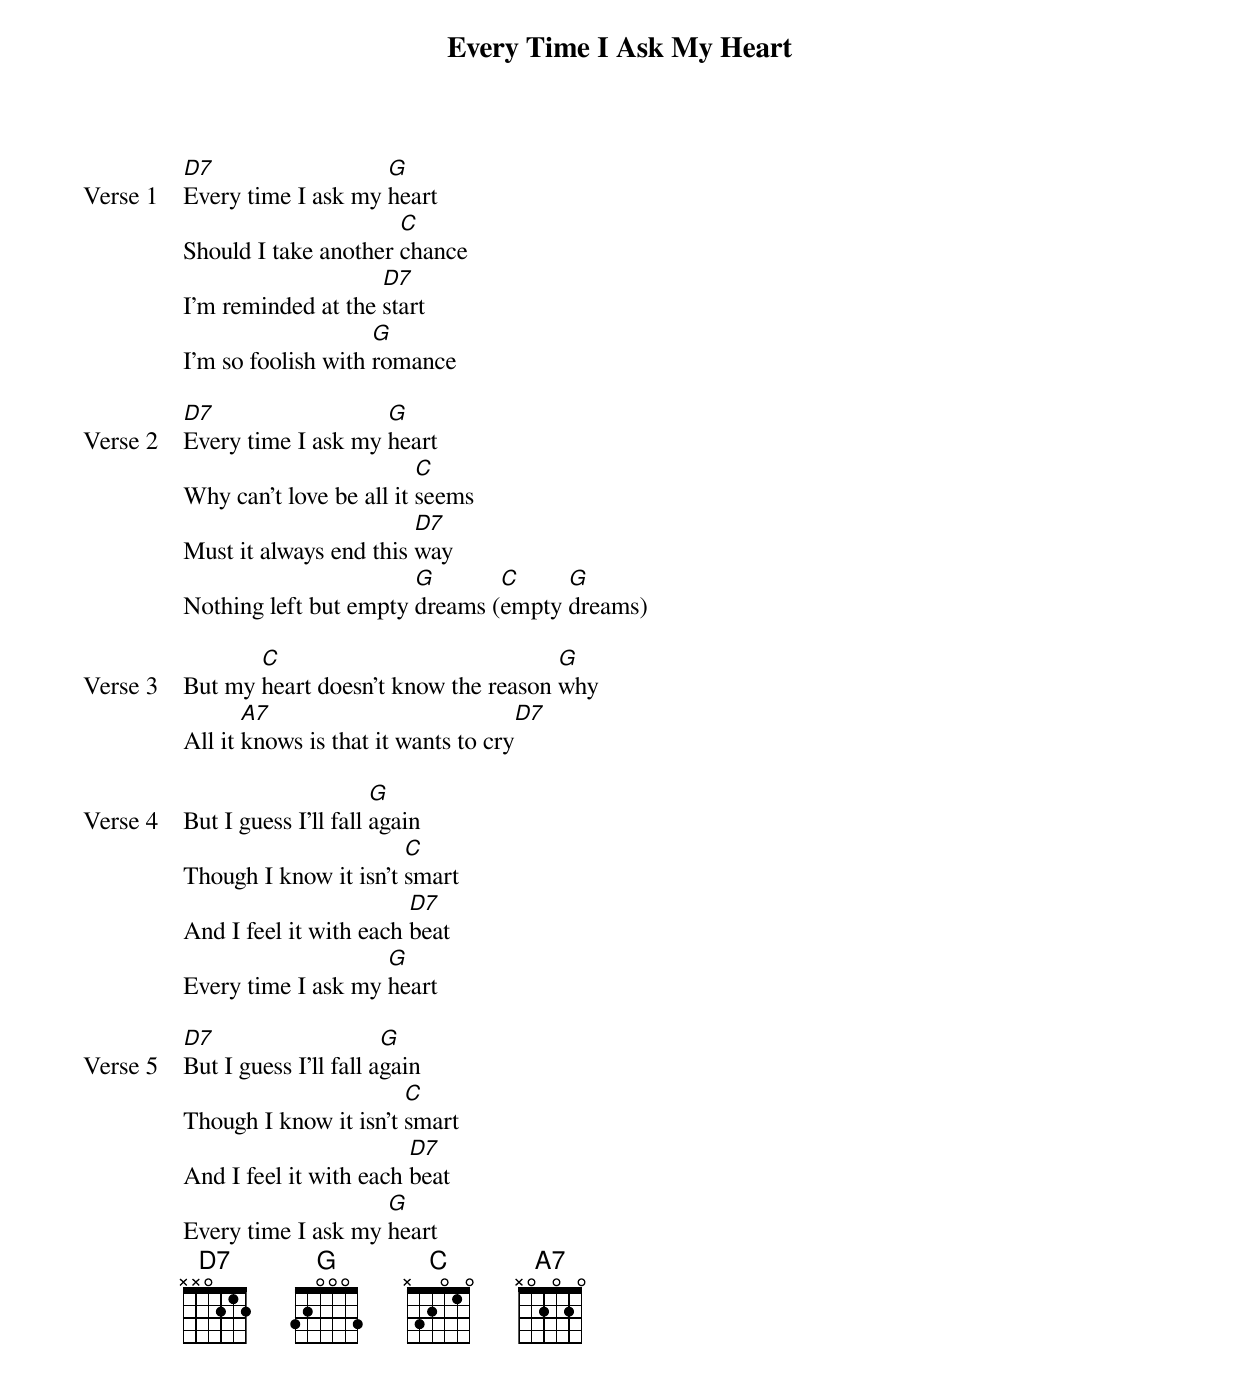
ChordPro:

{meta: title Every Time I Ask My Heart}
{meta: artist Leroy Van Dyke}
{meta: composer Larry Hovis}
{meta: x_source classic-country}
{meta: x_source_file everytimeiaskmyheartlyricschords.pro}
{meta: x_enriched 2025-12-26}

{start_of_verse: Verse 1}
[D7]Every time I ask my [G]heart
Should I take another [C]chance
I'm reminded at the [D7]start
I'm so foolish with [G]romance
{end_of_verse}

{start_of_verse: Verse 2}
[D7]Every time I ask my [G]heart
Why can't love be all it [C]seems
Must it always end this [D7]way
Nothing left but empty [G]dreams ([C]empty [G]dreams)
{end_of_verse}

{start_of_verse: Verse 3}
But my [C]heart doesn't know the reason [G]why
All it [A7]knows is that it wants to cry[D7]
{end_of_verse}

{start_of_verse: Verse 4}
But I guess I'll fall [G]again
Though I know it isn't [C]smart
And I feel it with each [D7]beat
Every time I ask my [G]heart
{end_of_verse}

{start_of_verse: Verse 5}
[D7]But I guess I'll fall a[G]gain
Though I know it isn't [C]smart
And I feel it with each [D7]beat
Every time I ask my [G]heart
{end_of_verse}
